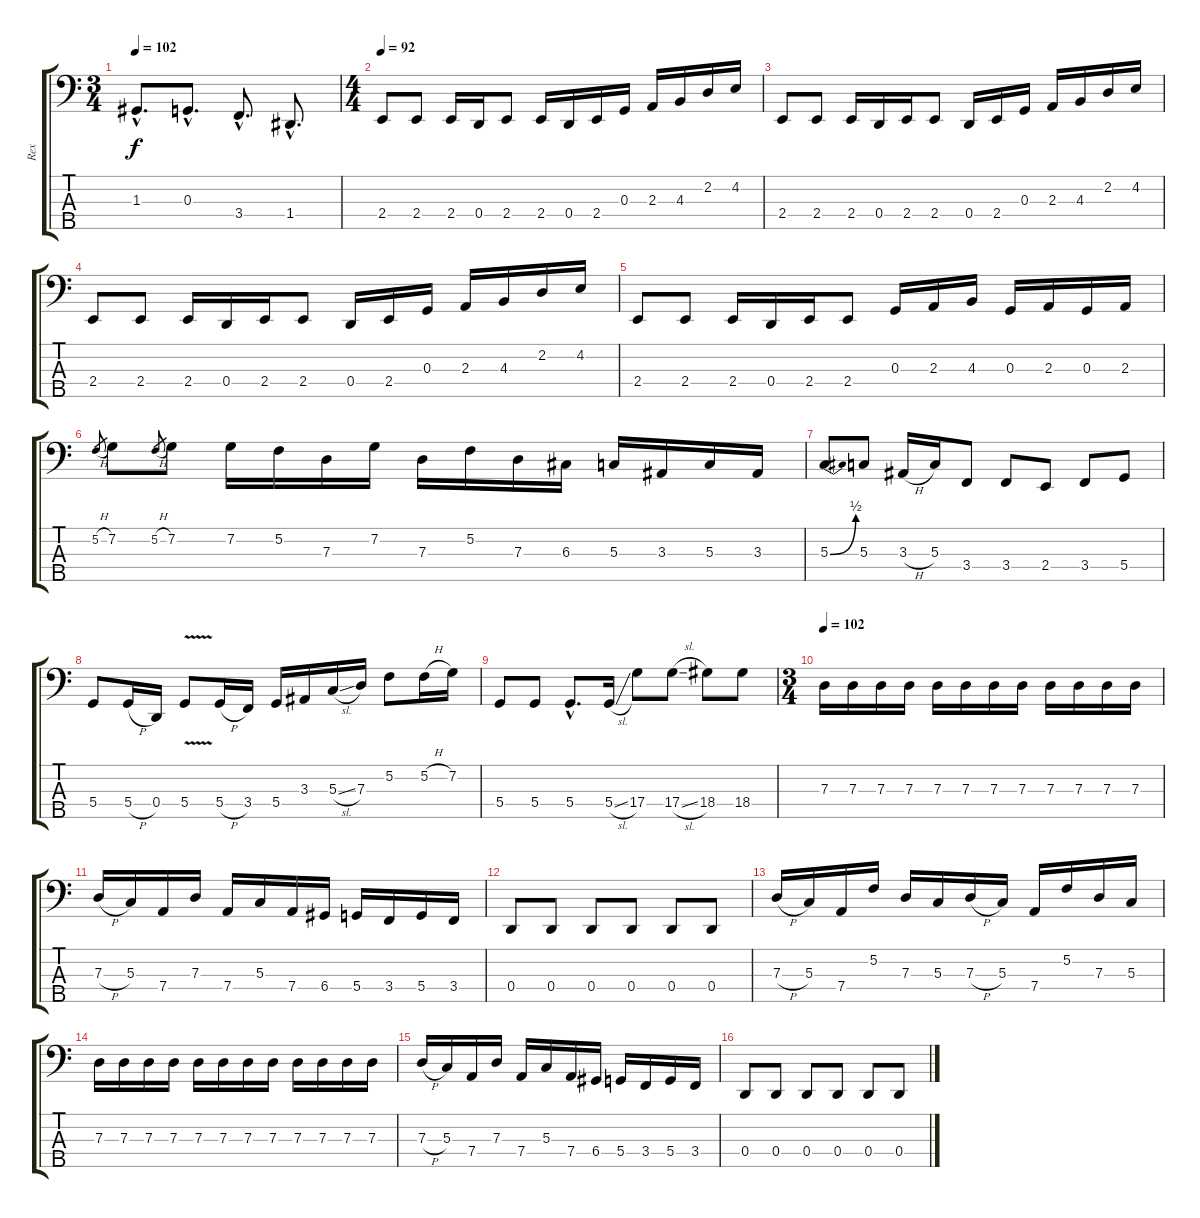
\track ("Rex" "Rex") {instrument fretlessbass}
\staff {score tabs}
\tuning (F2 C2 G1 D1 A0) {hide}
\ts (3 4)
\tempo 102
\clef f4
\ks c
1.3{hac}.8{d dy f} 0.3{hac}.8{d} 3.4{hac}.8{d} 1.4{hac}.8{d} |
\ts (4 4)
\section ("" "")
\tempo 92
2.4.8 2.4.8 2.4.16 0.4.16 2.4.8 2.4.16 0.4.16 2.4.16 0.3.16 2.3.16 4.3.16 2.2.16 4.2.16 |
2.4.8 2.4.8 2.4.16 0.4.16 2.4.16 2.4.8 0.4.16 2.4.16 0.3.16 2.3.16 4.3.16 2.2.16 4.2.16 |
2.4.8 2.4.8 2.4.16 0.4.16 2.4.16 2.4.8 0.4.16 2.4.16 0.3.16 2.3.16 4.3.16 2.2.16 4.2.16 |
2.4.8 2.4.8 2.4.16 0.4.16 2.4.16 2.4.8 0.3.16 2.3.16 4.3.16 0.3.16 2.3.16 0.3.16 2.3.16 |
\section ("" "")
5.2{h}.8{gr} 7.2.8 5.2{h}.8{gr} 7.2.8 7.2.16 5.2.16 7.3.16 7.2.16 7.3.16 5.2.16 7.3.16 6.3.16 5.3.16 3.3.16 5.3.16 3.3.16 |
5.3{be (bend 0 0 60 2)}.8 5.3.8 3.3{h}.16 5.3.16 3.4.8 3.4.8 2.4.8 3.4.8 5.4.8 |
5.4.8 5.4{h}.16 0.4.16 5.4{v}.8 5.4{h}.16 3.4.16 5.4.16 3.3.16 5.3{sl}.16 7.3.16 5.2.8 5.2{h}.16 7.2.16 |
5.4.8 5.4.8 5.4{hac}.8{d} 5.4{sl}.16 17.4.8 17.4{sl}.8 18.4.8 18.4.8 |
\ts (3 4)
\section ("" "")
\tempo 102
7.3.16 7.3.16 7.3.16 7.3.16 7.3.16 7.3.16 7.3.16 7.3.16 7.3.16 7.3.16 7.3.16 7.3.16 |
7.3{h}.16 5.3.16 7.4.16 7.3.16 7.4.16 5.3.16 7.4.16 6.4.16 5.4.16 3.4.16 5.4.16 3.4.16 |
0.4.8 0.4.8 0.4.8 0.4.8 0.4.8 0.4.8 |
7.3{h}.16 5.3.16 7.4.16 5.2.16 7.3.16 5.3.16 7.3{h}.16 5.3.16 7.4.16 5.2.16 7.3.16 5.3.16 |
7.3.16 7.3.16 7.3.16 7.3.16 7.3.16 7.3.16 7.3.16 7.3.16 7.3.16 7.3.16 7.3.16 7.3.16 |
7.3{h}.16 5.3.16 7.4.16 7.3.16 7.4.16 5.3.16 7.4.16 6.4.16 5.4.16 3.4.16 5.4.16 3.4.16 |
0.4.8 0.4.8 0.4.8 0.4.8 0.4.8 0.4.8
